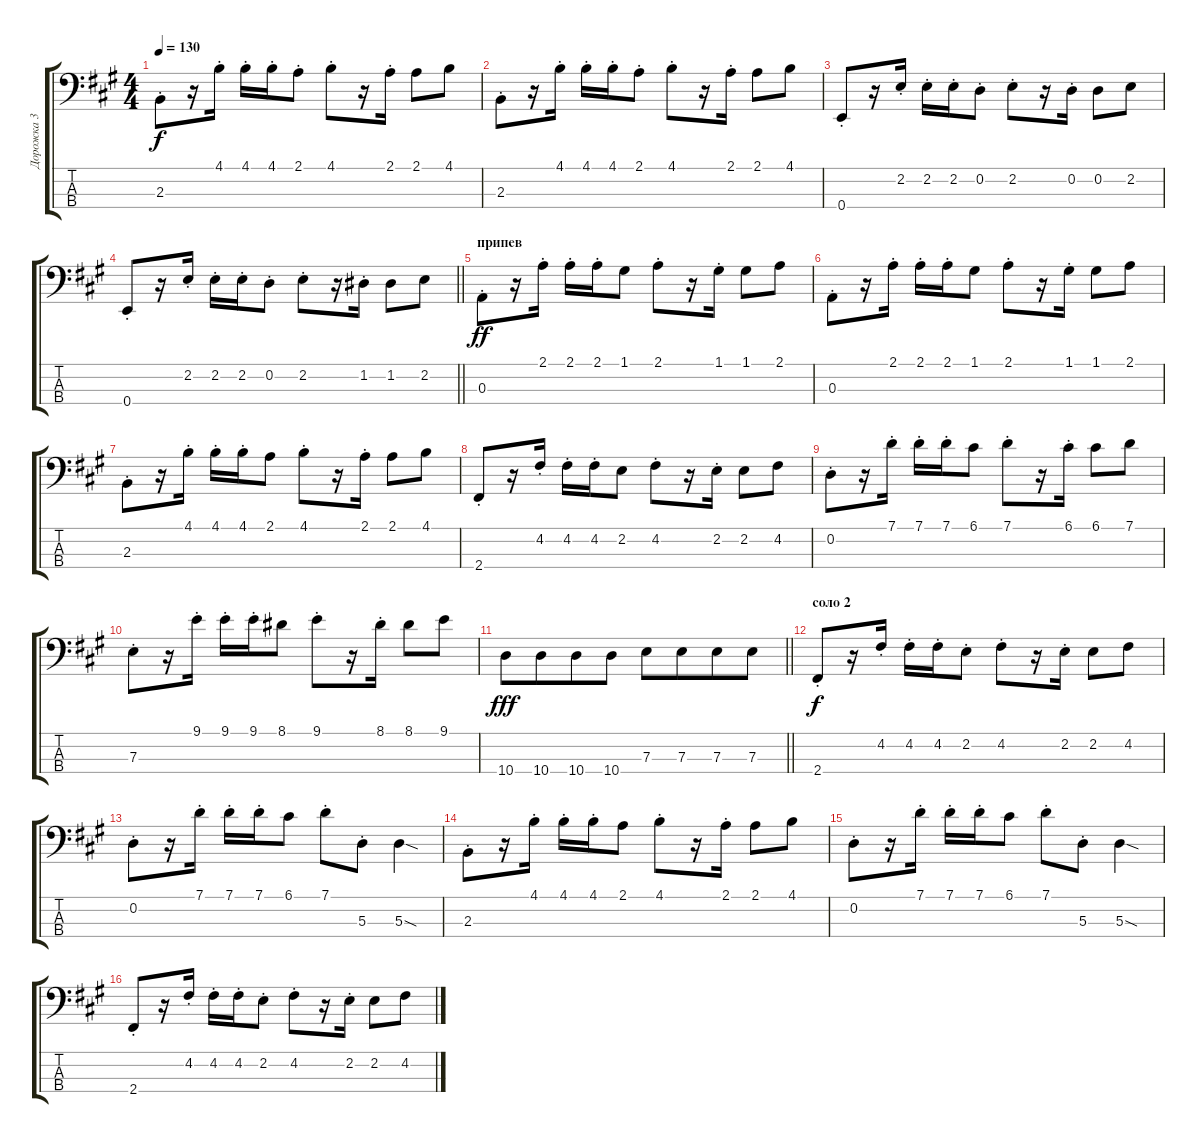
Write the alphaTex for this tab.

\track ("Дорожка 3" "Дорожка 3") {instrument electricbassfinger}
\staff {score tabs}
\tuning (G2 D2 A1 E1) {hide}
\ts (4 4)
\tempo 130
\clef f4
\ks f#minor
2.3{st}.8{dy f} r.16 4.1{st}.16 4.1{st}.16 4.1{st}.16 2.1{st}.8 4.1{st}.8 r.16 2.1{st}.16 2.1.8 4.1.8 |
2.3{st}.8 r.16 4.1{st}.16 4.1{st}.16 4.1{st}.16 2.1{st}.8 4.1{st}.8 r.16 2.1{st}.16 2.1.8 4.1.8 |
0.4{st}.8 r.16 2.2{st}.16 2.2{st}.16 2.2{st}.16 0.2{st}.8 2.2{st}.8 r.16 0.2{st}.16 0.2.8 2.2.8 |
\barLineRight lightlight
0.4{st}.8 r.16 2.2{st}.16 2.2{st}.16 2.2{st}.16 0.2{st}.8 2.2{st}.8 r.16 1.2{st}.16 1.2.8 2.2.8 |
\section ("" "припев")
0.3{st}.8{dy ff} r.16 2.1{st}.16 2.1{st}.16 2.1{st}.16 1.1.8 2.1{st}.8 r.16 1.1{st}.16 1.1.8 2.1.8 |
0.3{st}.8 r.16 2.1{st}.16 2.1{st}.16 2.1{st}.16 1.1.8 2.1{st}.8 r.16 1.1{st}.16 1.1.8 2.1.8 |
2.3{st}.8 r.16 4.1{st}.16 4.1{st}.16 4.1{st}.16 2.1.8 4.1{st}.8 r.16 2.1{st}.16 2.1.8 4.1.8 |
2.4{st}.8 r.16 4.2{st}.16 4.2{st}.16 4.2{st}.16 2.2.8 4.2{st}.8 r.16 2.2{st}.16 2.2.8 4.2.8 |
0.2{st}.8 r.16 7.1{st}.16 7.1{st}.16 7.1{st}.16 6.1.8 7.1{st}.8 r.16 6.1{st}.16 6.1.8 7.1.8 |
7.3{st}.8 r.16 9.1{st}.16 9.1{st}.16 9.1{st}.16 8.1.8 9.1{st}.8 r.16 8.1{st}.16 8.1.8 9.1.8 |
\barLineRight lightlight
10.4.8{dy fff} 10.4.8{beam merge} 10.4.8 10.4.8 7.3.8 7.3.8{beam merge} 7.3.8 7.3.8 |
\section ("" "соло 2")
2.4{st}.8{dy f} r.16 4.2{st}.16 4.2{st}.16 4.2{st}.16 2.2{st}.8 4.2{st}.8 r.16 2.2{st}.16 2.2.8 4.2.8 |
0.2{st}.8 r.16 7.1{st}.16 7.1{st}.16 7.1{st}.16 6.1.8 7.1{st}.8 5.3{st}.8 5.3{sod}.4 |
2.3{st}.8 r.16 4.1{st}.16 4.1{st}.16 4.1{st}.16 2.1.8 4.1{st}.8 r.16 2.1{st}.16 2.1.8 4.1.8 |
0.2{st}.8 r.16 7.1{st}.16 7.1{st}.16 7.1{st}.16 6.1.8 7.1{st}.8 5.3{st}.8 5.3{sod}.4 |
2.4{st}.8 r.16 4.2{st}.16 4.2{st}.16 4.2{st}.16 2.2{st}.8 4.2{st}.8 r.16 2.2{st}.16 2.2.8 4.2.8
